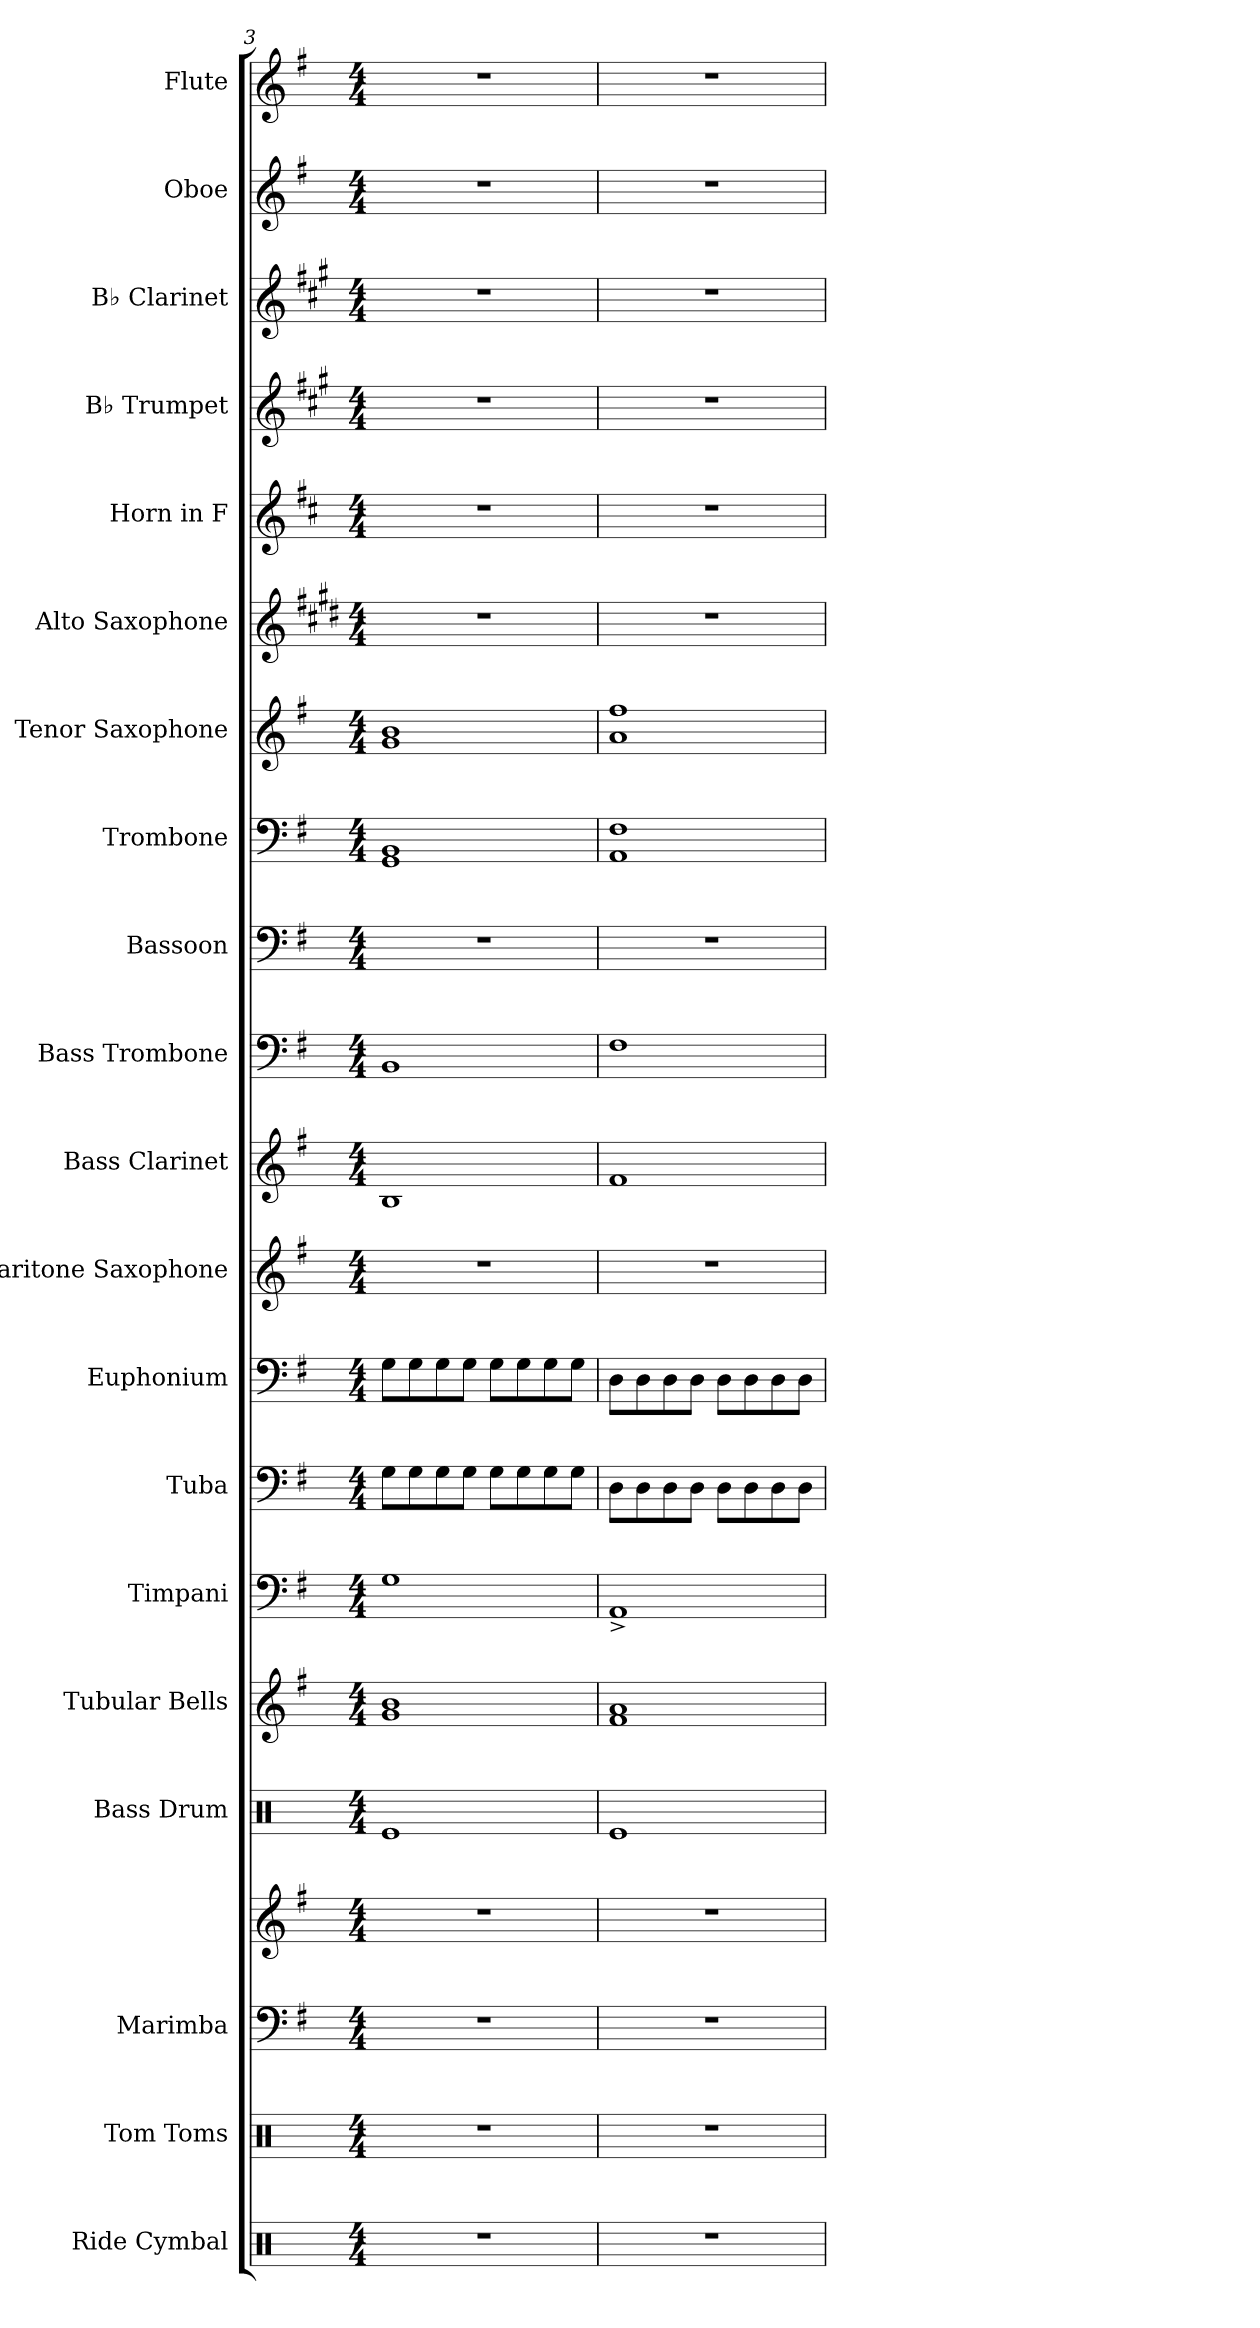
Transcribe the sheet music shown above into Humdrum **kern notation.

**kern	**kern	**kern	**kern	**kern	**kern	**kern	**kern	**kern	**kern	**kern	**kern	**kern	**kern	**kern	**kern	**kern	**kern	**kern	**kern	**kern
*part20	*part19	*part18	*part18	*part17	*part16	*part15	*part14	*part13	*part12	*part11	*part10	*part9	*part8	*part7	*part6	*part5	*part4	*part3	*part2	*part1
*staff21	*staff20	*staff19	*staff18	*staff17	*staff16	*staff15	*staff14	*staff13	*staff12	*staff11	*staff10	*staff9	*staff8	*staff7	*staff6	*staff5	*staff4	*staff3	*staff2	*staff1
*I"Ride Cymbal	*I"Tom Toms	*I"Marimba	*	*I"Bass Drum	*I"Tubular Bells	*I"Timpani	*I"Tuba	*I"Euphonium	*I"Baritone Saxophone	*I"Bass Clarinet	*I"Bass Trombone	*I"Bassoon	*I"Trombone	*I"Tenor Saxophone	*I"Alto Saxophone	*I"Horn in F	*I"B♭ Trumpet	*I"B♭ Clarinet	*I"Oboe	*I"Flute
*I'R. Cym.	*I'Toms	*I'Mrm.	*	*I'B. Dr.	*I'Tu. Be.	*I'Timp.	*I'Tba.	*I'Euph.	*I'Bar. Sax.	*I'B. Cl.	*I'B. Trb.	*I'Bsn.	*I'Trb.	*I'T. Sax.	*I'A. Sax.	*	*I'B♭ Tpt.	*I'B♭ Cl.	*I'Ob.	*I'Fl.
*clefX	*clefX	*clefF4	*clefG2	*clefX	*clefG2	*clefF4	*clefF4	*clefF4	*clefG2	*clefG2	*clefF4	*clefF4	*clefF4	*clefG2	*clefG2	*clefG2	*clefG2	*clefG2	*clefG2	*clefG2
*	*	*	*	*	*	*	*	*	*ITrd12c21	*ITrd8c14	*	*	*	*ITrd8c14	*ITrd5c9	*ITrd4c7	*ITrd1c2	*ITrd1c2	*	*
*k[]	*k[]	*k[f#]	*k[f#]	*k[]	*k[f#]	*k[f#]	*k[f#]	*k[f#]	*k[f#]	*k[f#]	*k[f#]	*k[f#]	*k[f#]	*k[f#]	*k[f#]	*k[f#]	*k[f#]	*k[f#]	*k[f#]	*k[f#]
*M4/4	*M4/4	*M4/4	*M4/4	*M4/4	*M4/4	*M4/4	*M4/4	*M4/4	*M4/4	*M4/4	*M4/4	*M4/4	*M4/4	*M4/4	*M4/4	*M4/4	*M4/4	*M4/4	*M4/4	*M4/4
=3	=3	=3	=3	=3	=3	=3	=3	=3	=3	=3	=3	=3	=3	=3	=3	=3	=3	=3	=3	=3
1r	1r	1r	1r	1Re	1g 1b	1G	8G\L	8G\L	1r	1BB	1BB	1r	1GG 1BB	1G 1B	1r	1r	1r	1r	1r	1r
.	.	.	.	.	.	.	8G\	8G\	.	.	.	.	.	.	.	.	.	.	.	.
.	.	.	.	.	.	.	8G\	8G\	.	.	.	.	.	.	.	.	.	.	.	.
.	.	.	.	.	.	.	8G\J	8G\J	.	.	.	.	.	.	.	.	.	.	.	.
.	.	.	.	.	.	.	8G\L	8G\L	.	.	.	.	.	.	.	.	.	.	.	.
.	.	.	.	.	.	.	8G\	8G\	.	.	.	.	.	.	.	.	.	.	.	.
.	.	.	.	.	.	.	8G\	8G\	.	.	.	.	.	.	.	.	.	.	.	.
.	.	.	.	.	.	.	8G\J	8G\J	.	.	.	.	.	.	.	.	.	.	.	.
=4	=4	=4	=4	=4	=4	=4	=4	=4	=4	=4	=4	=4	=4	=4	=4	=4	=4	=4	=4	=4
1r	1r	1r	1r	1Re	1f# 1a	1AA^	8D\L	8D\L	1r	1F#	1F#	1r	1AA 1F#	1A 1f#	1r	1r	1r	1r	1r	1r
.	.	.	.	.	.	.	8D\	8D\	.	.	.	.	.	.	.	.	.	.	.	.
.	.	.	.	.	.	.	8D\	8D\	.	.	.	.	.	.	.	.	.	.	.	.
.	.	.	.	.	.	.	8D\J	8D\J	.	.	.	.	.	.	.	.	.	.	.	.
.	.	.	.	.	.	.	8D\L	8D\L	.	.	.	.	.	.	.	.	.	.	.	.
.	.	.	.	.	.	.	8D\	8D\	.	.	.	.	.	.	.	.	.	.	.	.
.	.	.	.	.	.	.	8D\	8D\	.	.	.	.	.	.	.	.	.	.	.	.
.	.	.	.	.	.	.	8D\J	8D\J	.	.	.	.	.	.	.	.	.	.	.	.
=	=	=	=	=	=	=	=	=	=	=	=	=	=	=	=	=	=	=	=	=
*-	*-	*-	*-	*-	*-	*-	*-	*-	*-	*-	*-	*-	*-	*-	*-	*-	*-	*-	*-	*-
